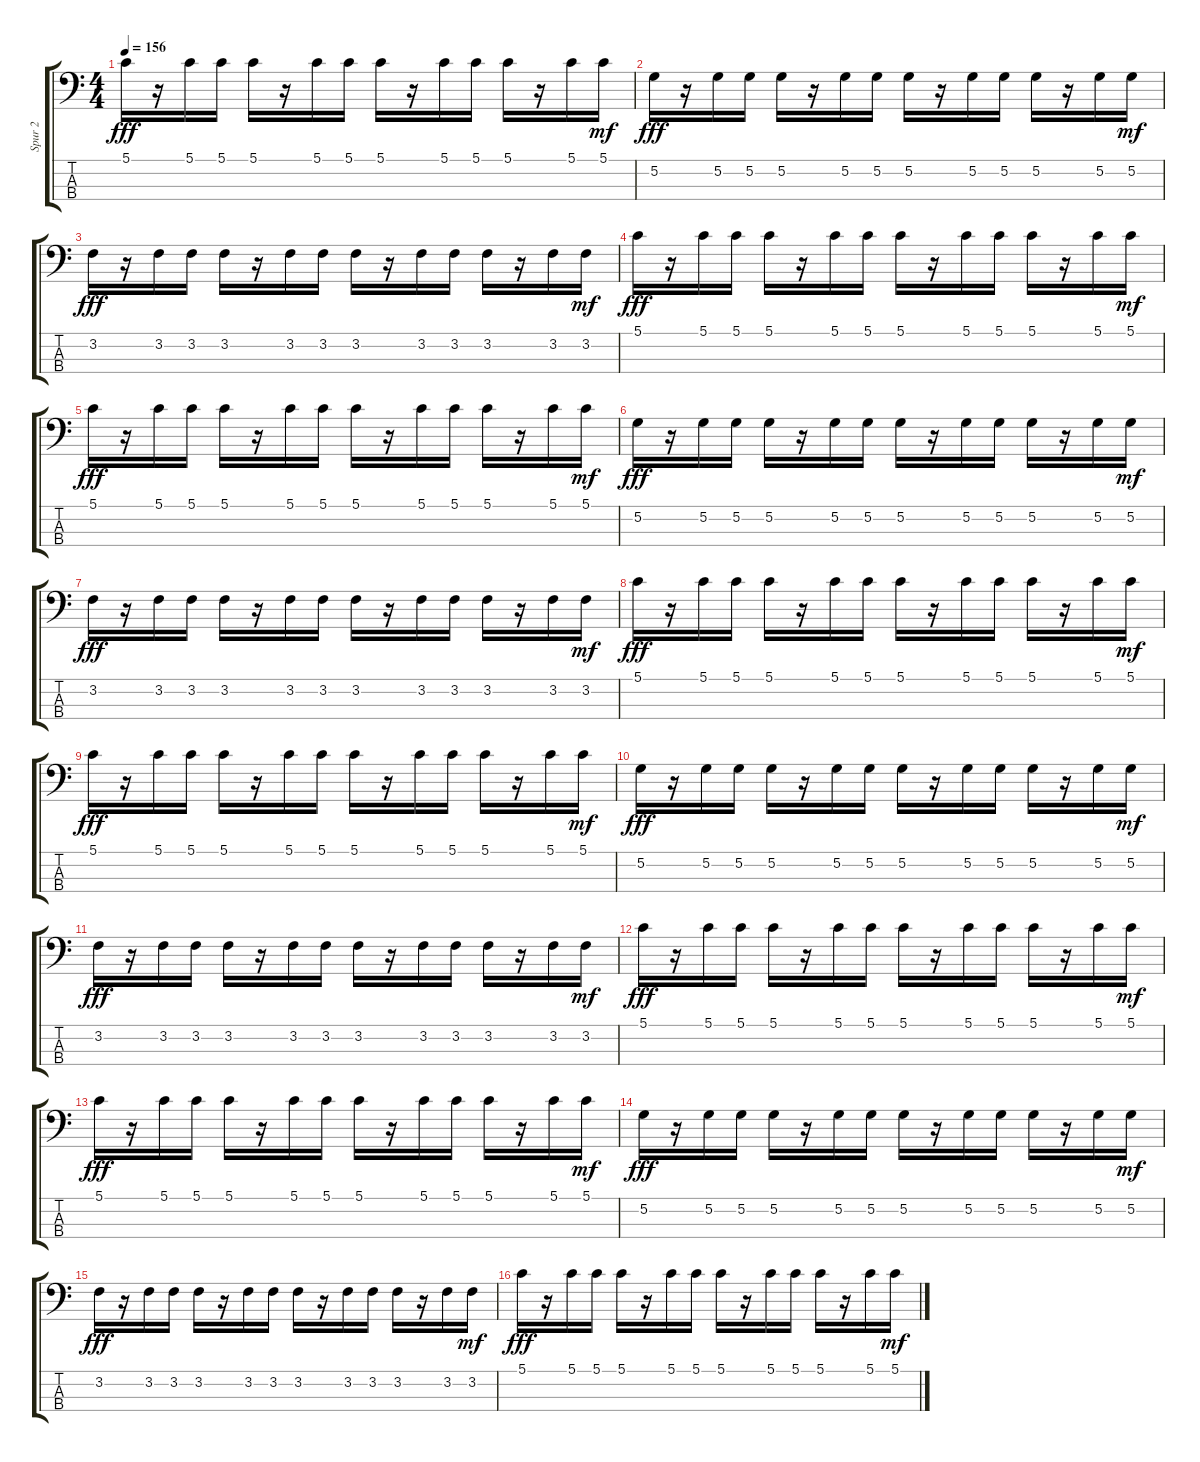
\track ("Spur 2" "Spur 2") {instrument electricbassfinger}
\staff {score tabs}
\tuning (G2 D2 A1 E1) {hide}
\ts (4 4)
\tempo 156
\clef f4
\ks c
5.1.16{dy fff} r.16 5.1.16 5.1.16 5.1.16 r.16 5.1.16 5.1.16 5.1.16 r.16 5.1.16 5.1.16 5.1.16 r.16 5.1.16 5.1.16{dy mf} |
5.2.16{dy fff} r.16 5.2.16 5.2.16 5.2.16 r.16 5.2.16 5.2.16 5.2.16 r.16 5.2.16 5.2.16 5.2.16 r.16 5.2.16 5.2.16{dy mf} |
3.2.16{dy fff} r.16 3.2.16 3.2.16 3.2.16 r.16 3.2.16 3.2.16 3.2.16 r.16 3.2.16 3.2.16 3.2.16 r.16 3.2.16 3.2.16{dy mf} |
5.1.16{dy fff} r.16 5.1.16 5.1.16 5.1.16 r.16 5.1.16 5.1.16 5.1.16 r.16 5.1.16 5.1.16 5.1.16 r.16 5.1.16 5.1.16{dy mf} |
5.1.16{dy fff} r.16 5.1.16 5.1.16 5.1.16 r.16 5.1.16 5.1.16 5.1.16 r.16 5.1.16 5.1.16 5.1.16 r.16 5.1.16 5.1.16{dy mf} |
5.2.16{dy fff} r.16 5.2.16 5.2.16 5.2.16 r.16 5.2.16 5.2.16 5.2.16 r.16 5.2.16 5.2.16 5.2.16 r.16 5.2.16 5.2.16{dy mf} |
3.2.16{dy fff} r.16 3.2.16 3.2.16 3.2.16 r.16 3.2.16 3.2.16 3.2.16 r.16 3.2.16 3.2.16 3.2.16 r.16 3.2.16 3.2.16{dy mf} |
5.1.16{dy fff} r.16 5.1.16 5.1.16 5.1.16 r.16 5.1.16 5.1.16 5.1.16 r.16 5.1.16 5.1.16 5.1.16 r.16 5.1.16 5.1.16{dy mf} |
5.1.16{dy fff} r.16 5.1.16 5.1.16 5.1.16 r.16 5.1.16 5.1.16 5.1.16 r.16 5.1.16 5.1.16 5.1.16 r.16 5.1.16 5.1.16{dy mf} |
5.2.16{dy fff} r.16 5.2.16 5.2.16 5.2.16 r.16 5.2.16 5.2.16 5.2.16 r.16 5.2.16 5.2.16 5.2.16 r.16 5.2.16 5.2.16{dy mf} |
3.2.16{dy fff} r.16 3.2.16 3.2.16 3.2.16 r.16 3.2.16 3.2.16 3.2.16 r.16 3.2.16 3.2.16 3.2.16 r.16 3.2.16 3.2.16{dy mf} |
5.1.16{dy fff} r.16 5.1.16 5.1.16 5.1.16 r.16 5.1.16 5.1.16 5.1.16 r.16 5.1.16 5.1.16 5.1.16 r.16 5.1.16 5.1.16{dy mf} |
5.1.16{dy fff} r.16 5.1.16 5.1.16 5.1.16 r.16 5.1.16 5.1.16 5.1.16 r.16 5.1.16 5.1.16 5.1.16 r.16 5.1.16 5.1.16{dy mf} |
5.2.16{dy fff} r.16 5.2.16 5.2.16 5.2.16 r.16 5.2.16 5.2.16 5.2.16 r.16 5.2.16 5.2.16 5.2.16 r.16 5.2.16 5.2.16{dy mf} |
3.2.16{dy fff} r.16 3.2.16 3.2.16 3.2.16 r.16 3.2.16 3.2.16 3.2.16 r.16 3.2.16 3.2.16 3.2.16 r.16 3.2.16 3.2.16{dy mf} |
5.1.16{dy fff} r.16 5.1.16 5.1.16 5.1.16 r.16 5.1.16 5.1.16 5.1.16 r.16 5.1.16 5.1.16 5.1.16 r.16 5.1.16 5.1.16{dy mf}
